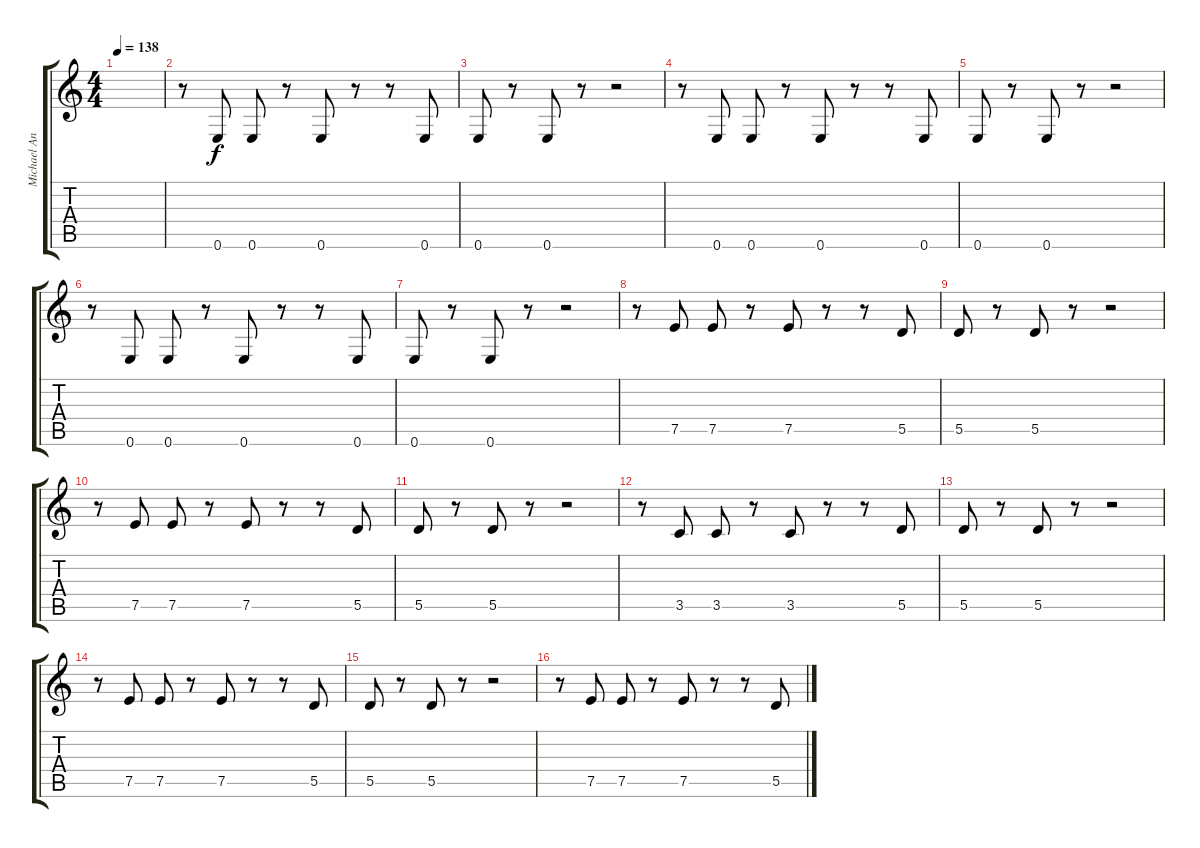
\track ("Michael Anthony" "Michael An") {instrument electricbassfinger}
\staff {score tabs}
\tuning (E4 B3 G3 D3 A2 E2) {hide}
\ts (4 4)
\tempo 138
\clef g2
\ks c
|
r.8 0.6.8 0.6.8 r.8 0.6.8 r.8 r.8 0.6.8 |
0.6.8 r.8 0.6.8 r.8 r.2 |
r.8 0.6.8 0.6.8 r.8 0.6.8 r.8 r.8 0.6.8 |
0.6.8 r.8 0.6.8 r.8 r.2 |
r.8 0.6.8 0.6.8 r.8 0.6.8 r.8 r.8 0.6.8 |
0.6.8 r.8 0.6.8 r.8 r.2 |
r.8 7.5.8 7.5.8 r.8 7.5.8 r.8 r.8 5.5.8 |
5.5.8 r.8 5.5.8 r.8 r.2 |
r.8 7.5.8 7.5.8 r.8 7.5.8 r.8 r.8 5.5.8 |
5.5.8 r.8 5.5.8 r.8 r.2 |
r.8 3.5.8 3.5.8 r.8 3.5.8 r.8 r.8 5.5.8 |
5.5.8 r.8 5.5.8 r.8 r.2 |
r.8 7.5.8 7.5.8 r.8 7.5.8 r.8 r.8 5.5.8 |
5.5.8 r.8 5.5.8 r.8 r.2 |
r.8 7.5.8 7.5.8 r.8 7.5.8 r.8 r.8 5.5.8
